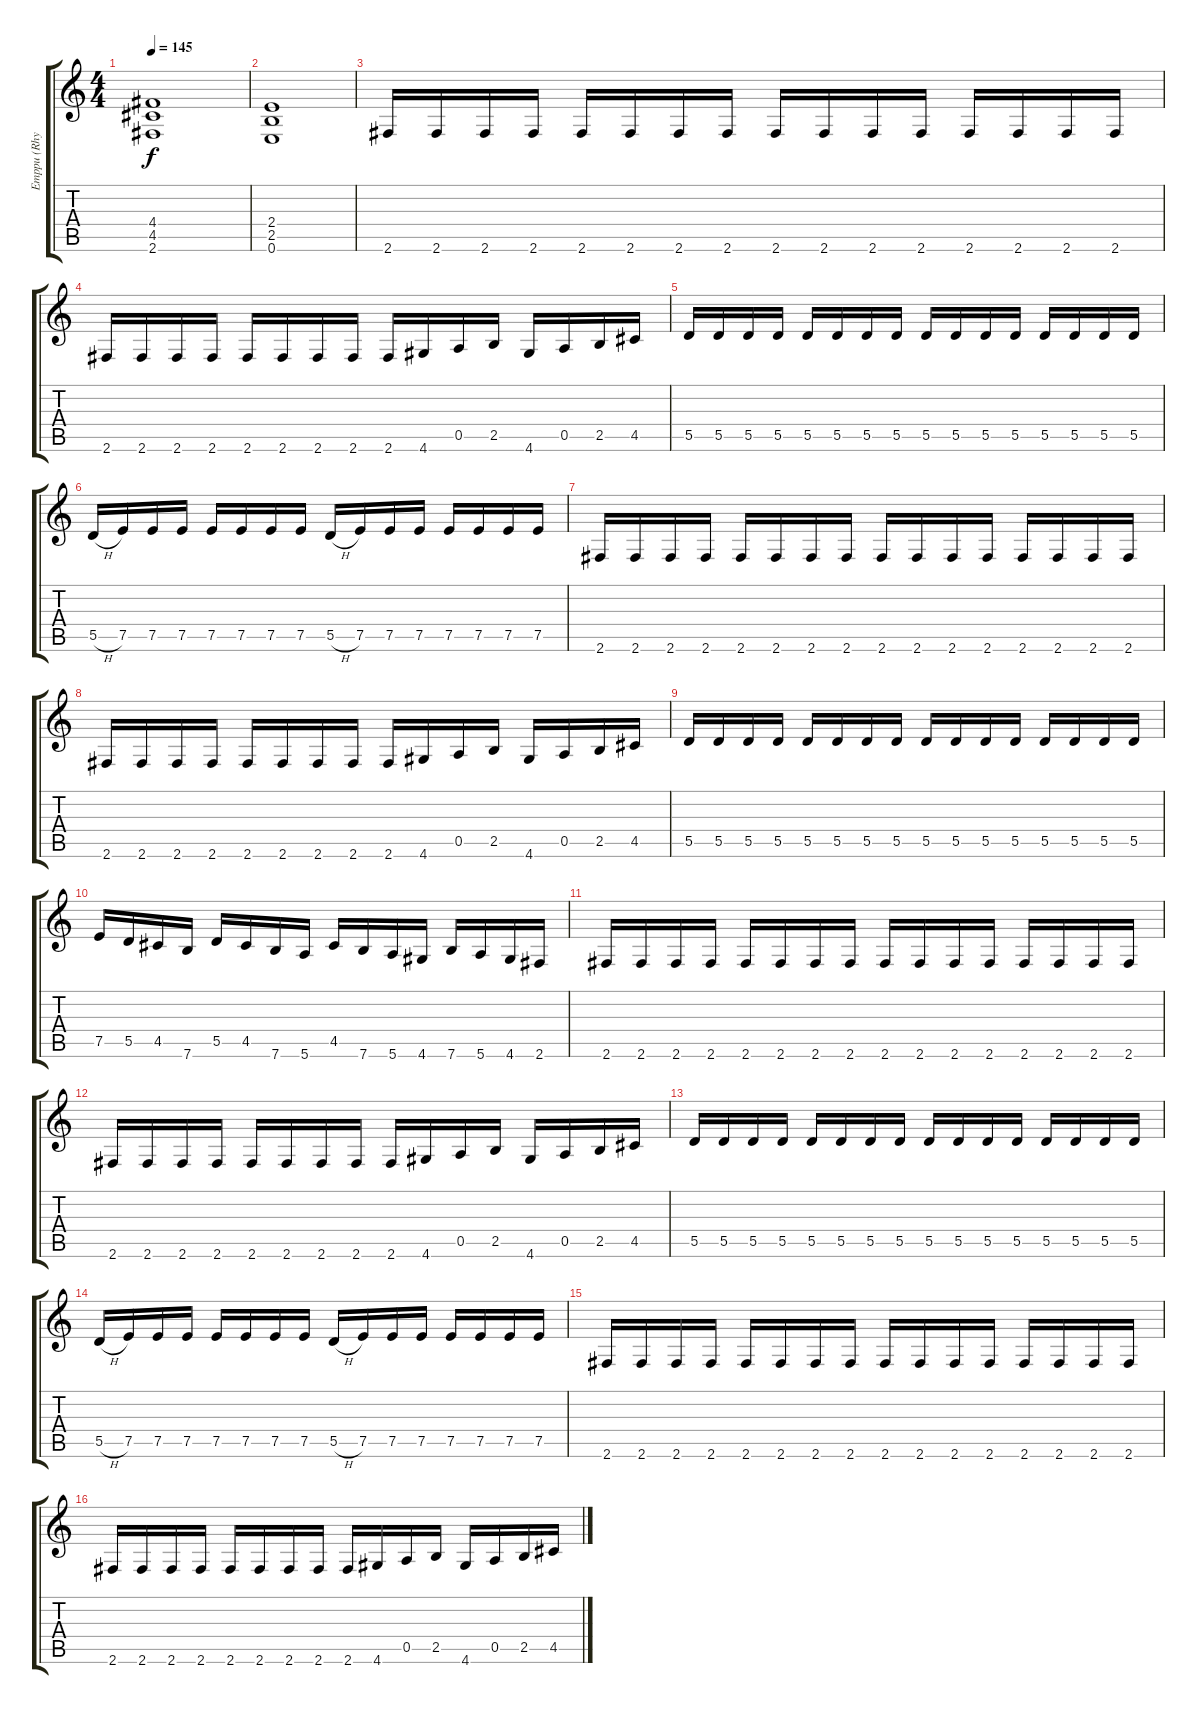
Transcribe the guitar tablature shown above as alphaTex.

\track ("Emppu (Rhythm Guitar)" "Emppu (Rhy") {instrument distortionguitar}
\staff {score tabs}
\tuning (E4 B3 G3 D3 A2 E2) {hide}
\ts (4 4)
\tempo 145
\clef g2
\ks c
(4.4 4.5 2.6).1{dy f} |
(2.4 2.5 0.6).1 |
2.6.16 2.6.16 2.6.16 2.6.16 2.6.16 2.6.16 2.6.16 2.6.16 2.6.16 2.6.16 2.6.16 2.6.16 2.6.16 2.6.16 2.6.16 2.6.16 |
2.6.16 2.6.16 2.6.16 2.6.16 2.6.16 2.6.16 2.6.16 2.6.16 2.6.16 4.6.16 0.5.16 2.5.16 4.6.16 0.5.16 2.5.16 4.5.16 |
5.5.16 5.5.16 5.5.16 5.5.16 5.5.16 5.5.16 5.5.16 5.5.16 5.5.16 5.5.16 5.5.16 5.5.16 5.5.16 5.5.16 5.5.16 5.5.16 |
5.5{h}.16 7.5.16 7.5.16 7.5.16 7.5.16 7.5.16 7.5.16 7.5.16 5.5{h}.16 7.5.16 7.5.16 7.5.16 7.5.16 7.5.16 7.5.16 7.5.16 |
2.6.16 2.6.16 2.6.16 2.6.16 2.6.16 2.6.16 2.6.16 2.6.16 2.6.16 2.6.16 2.6.16 2.6.16 2.6.16 2.6.16 2.6.16 2.6.16 |
2.6.16 2.6.16 2.6.16 2.6.16 2.6.16 2.6.16 2.6.16 2.6.16 2.6.16 4.6.16 0.5.16 2.5.16 4.6.16 0.5.16 2.5.16 4.5.16 |
5.5.16 5.5.16 5.5.16 5.5.16 5.5.16 5.5.16 5.5.16 5.5.16 5.5.16 5.5.16 5.5.16 5.5.16 5.5.16 5.5.16 5.5.16 5.5.16 |
7.5.16 5.5.16 4.5.16 7.6.16 5.5.16 4.5.16 7.6.16 5.6.16 4.5.16 7.6.16 5.6.16 4.6.16 7.6.16 5.6.16 4.6.16 2.6.16 |
2.6.16 2.6.16 2.6.16 2.6.16 2.6.16 2.6.16 2.6.16 2.6.16 2.6.16 2.6.16 2.6.16 2.6.16 2.6.16 2.6.16 2.6.16 2.6.16 |
2.6.16 2.6.16 2.6.16 2.6.16 2.6.16 2.6.16 2.6.16 2.6.16 2.6.16 4.6.16 0.5.16 2.5.16 4.6.16 0.5.16 2.5.16 4.5.16 |
5.5.16 5.5.16 5.5.16 5.5.16 5.5.16 5.5.16 5.5.16 5.5.16 5.5.16 5.5.16 5.5.16 5.5.16 5.5.16 5.5.16 5.5.16 5.5.16 |
5.5{h}.16 7.5.16 7.5.16 7.5.16 7.5.16 7.5.16 7.5.16 7.5.16 5.5{h}.16 7.5.16 7.5.16 7.5.16 7.5.16 7.5.16 7.5.16 7.5.16 |
2.6.16 2.6.16 2.6.16 2.6.16 2.6.16 2.6.16 2.6.16 2.6.16 2.6.16 2.6.16 2.6.16 2.6.16 2.6.16 2.6.16 2.6.16 2.6.16 |
2.6.16 2.6.16 2.6.16 2.6.16 2.6.16 2.6.16 2.6.16 2.6.16 2.6.16 4.6.16 0.5.16 2.5.16 4.6.16 0.5.16 2.5.16 4.5.16
